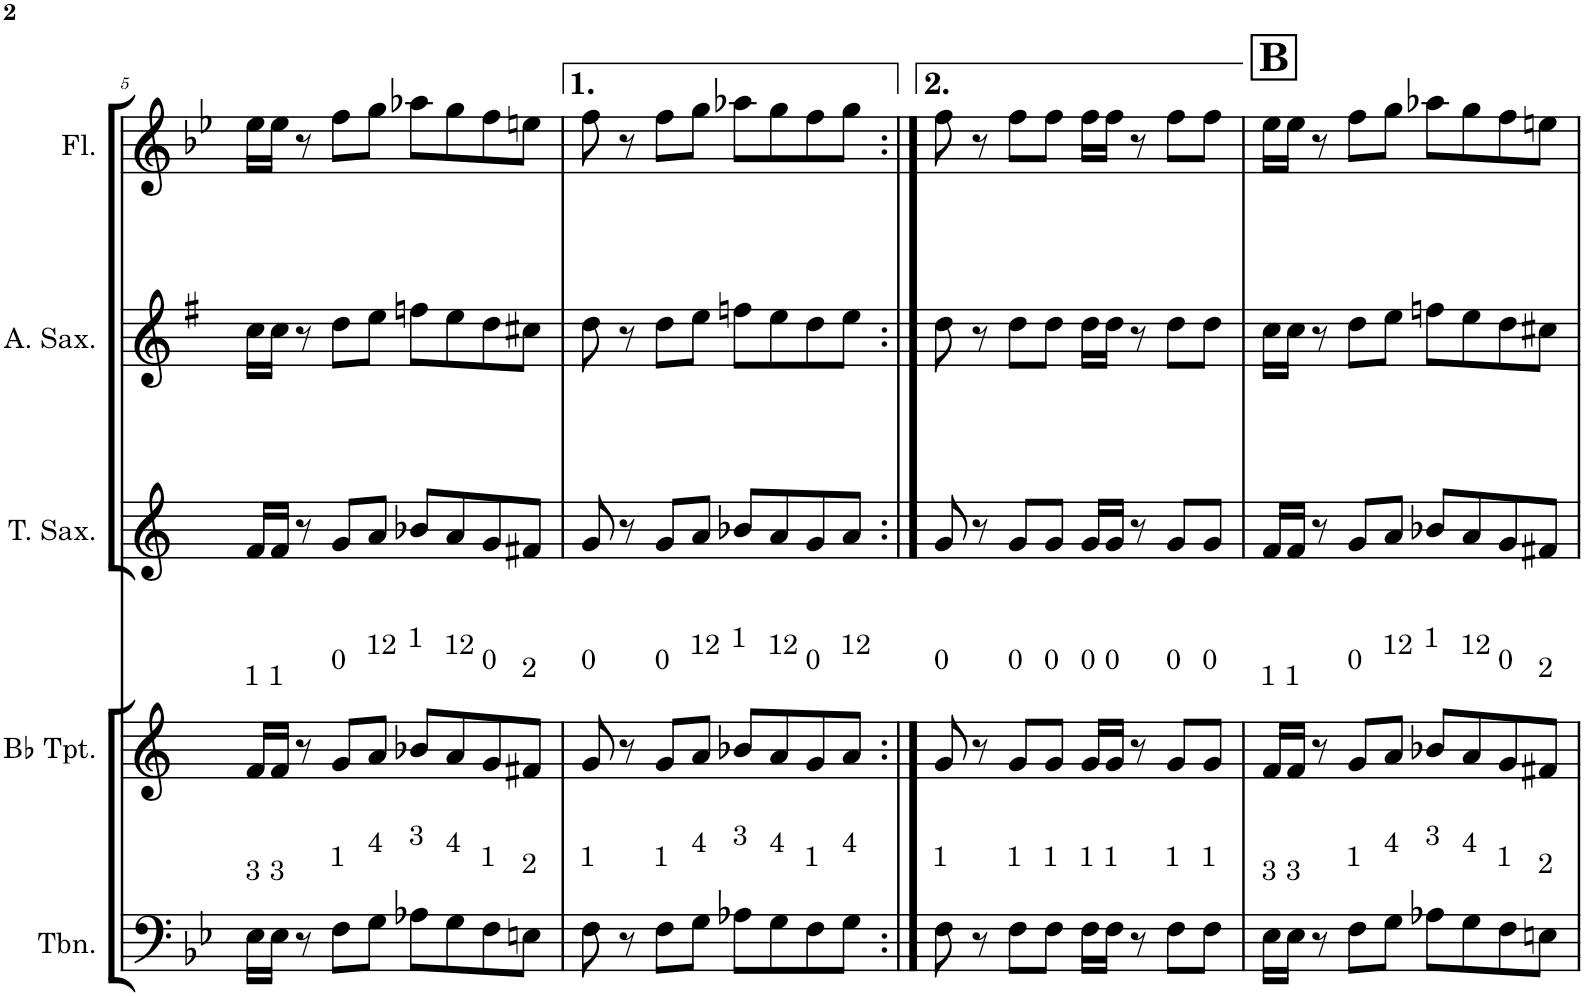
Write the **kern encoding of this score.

**kern	**kern	**kern	**kern	**kern
*part5	*part4	*part3	*part2	*part1
*staff5	*staff4	*staff3	*staff2	*staff1
*I"Trombone	*I"Bb Trumpet	*I"Tenor Saxophone	*I"Alto Saxophone	*I"Flute
*I'Tbn.	*I'Bb Tpt.	*I'T. Sax.	*I'A. Sax.	*I'Fl.
!!LO:PB:g=z
*clefF4	*clefG2	*clefG2	*clefG2	*clefG2
*	*Trd1c2	*Trd8c14	*Trd5c9	*
*k[b-e-]	*k[]	*k[]	*k[f#]	*k[b-e-]
*M4/4	*M4/4	*M4/4	*M4/4	*M4/4
=5	=5	=5	=5	=5
!	!LO:TX:a:t=1	!	!	!
!LO:TX:a:t=3	!	!	!	!
16E-\LL	16f/LL	16f/LL	16cc\LL	16ee-\LL
!	!LO:TX:a:t=1	!	!	!
!LO:TX:a:t=3	!	!	!	!
16E-\JJ	16f/JJ	16f/JJ	16cc\JJ	16ee-\JJ
8r	8r	8r	8r	8r
!	!LO:TX:a:t=0	!	!	!
!LO:TX:a:t=1	!	!	!	!
8F\L	8g/L	8g/L	8dd\L	8ff\L
!	!LO:TX:a:t=12	!	!	!
!LO:TX:a:t=4	!	!	!	!
8G\J	8a/J	8a/J	8ee\J	8gg\J
!	!LO:TX:a:t=1	!	!	!
!LO:TX:a:t=3	!	!	!	!
8A-X\L	8b-X/L	8b-X/L	8ffn\L	8aa-X\L
!	!LO:TX:a:t=12	!	!	!
!LO:TX:a:t=4	!	!	!	!
8G\	8a/	8a/	8ee\	8gg\
!	!LO:TX:a:t=0	!	!	!
!LO:TX:a:t=1	!	!	!	!
8F\	8g/	8g/	8dd\	8ff\
!	!LO:TX:a:t=2	!	!	!
!LO:TX:a:t=2	!	!	!	!
8En\J	8f#X/J	8f#X/J	8cc#X\J	8een\J
=6	=6	=6	=6	=6
!	!LO:TX:a:t=0	!	!	!
!LO:TX:a:t=1	!	!	!	!
8F\	8g/	8g/	8dd\	8ff\
8r	8r	8r	8r	8r
!	!LO:TX:a:t=0	!	!	!
!LO:TX:a:t=1	!	!	!	!
8F\L	8g/L	8g/L	8dd\L	8ff\L
!	!LO:TX:a:t=12	!	!	!
!LO:TX:a:t=4	!	!	!	!
8G\J	8a/J	8a/J	8ee\J	8gg\J
!	!LO:TX:a:t=1	!	!	!
!LO:TX:a:t=3	!	!	!	!
8A-X\L	8b-X/L	8b-X/L	8ffn\L	8aa-X\L
!	!LO:TX:a:t=12	!	!	!
!LO:TX:a:t=4	!	!	!	!
8G\	8a/	8a/	8ee\	8gg\
!	!LO:TX:a:t=0	!	!	!
!LO:TX:a:t=1	!	!	!	!
8F\	8g/	8g/	8dd\	8ff\
!	!LO:TX:a:t=12	!	!	!
!LO:TX:a:t=4	!	!	!	!
8G\J	8a/J	8a/J	8ee\J	8gg\J
!!LO:REH:place=s1:a:B:cj:fs=14:t=B:qo=1
=7:|!	=7:|!	=7:|!	=7:|!	=7:|!
!	!LO:TX:a:t=0	!	!	!
!LO:TX:a:t=1	!	!	!	!
8F\	8g/	8g/	8dd\	8ff\
8r	8r	8r	8r	8r
!	!LO:TX:a:t=0	!	!	!
!LO:TX:a:t=1	!	!	!	!
8F\L	8g/L	8g/L	8dd\L	8ff\L
!	!LO:TX:a:t=0	!	!	!
!LO:TX:a:t=1	!	!	!	!
8F\J	8g/J	8g/J	8dd\J	8ff\J
!	!LO:TX:a:t=0	!	!	!
!LO:TX:a:t=1	!	!	!	!
16F\LL	16g/LL	16g/LL	16dd\LL	16ff\LL
!	!LO:TX:a:t=0	!	!	!
!LO:TX:a:t=1	!	!	!	!
16F\JJ	16g/JJ	16g/JJ	16dd\JJ	16ff\JJ
8r	8r	8r	8r	8r
!	!LO:TX:a:t=0	!	!	!
!LO:TX:a:t=1	!	!	!	!
8F\L	8g/L	8g/L	8dd\L	8ff\L
!	!LO:TX:a:t=0	!	!	!
!LO:TX:a:t=1	!	!	!	!
8F\J	8g/J	8g/J	8dd\J	8ff\J
=8	=8	=8	=8	=8
!	!LO:TX:a:t=1	!	!	!
!LO:TX:a:t=3	!	!	!	!
16E-\LL	16f/LL	16f/LL	16cc\LL	16ee-\LL
!	!LO:TX:a:t=1	!	!	!
!LO:TX:a:t=3	!	!	!	!
16E-\JJ	16f/JJ	16f/JJ	16cc\JJ	16ee-\JJ
8r	8r	8r	8r	8r
!	!LO:TX:a:t=0	!	!	!
!LO:TX:a:t=1	!	!	!	!
8F\L	8g/L	8g/L	8dd\L	8ff\L
!	!LO:TX:a:t=12	!	!	!
!LO:TX:a:t=4	!	!	!	!
8G\J	8a/J	8a/J	8ee\J	8gg\J
!	!LO:TX:a:t=1	!	!	!
!LO:TX:a:t=3	!	!	!	!
8A-X\L	8b-X/L	8b-X/L	8ffn\L	8aa-X\L
!	!LO:TX:a:t=12	!	!	!
!LO:TX:a:t=4	!	!	!	!
8G\	8a/	8a/	8ee\	8gg\
!	!LO:TX:a:t=0	!	!	!
!LO:TX:a:t=1	!	!	!	!
8F\	8g/	8g/	8dd\	8ff\
!	!LO:TX:a:t=2	!	!	!
!LO:TX:a:t=2	!	!	!	!
8En\J	8f#X/J	8f#X/J	8cc#X\J	8een\J
=	=	=	=	=
*-	*-	*-	*-	*-
